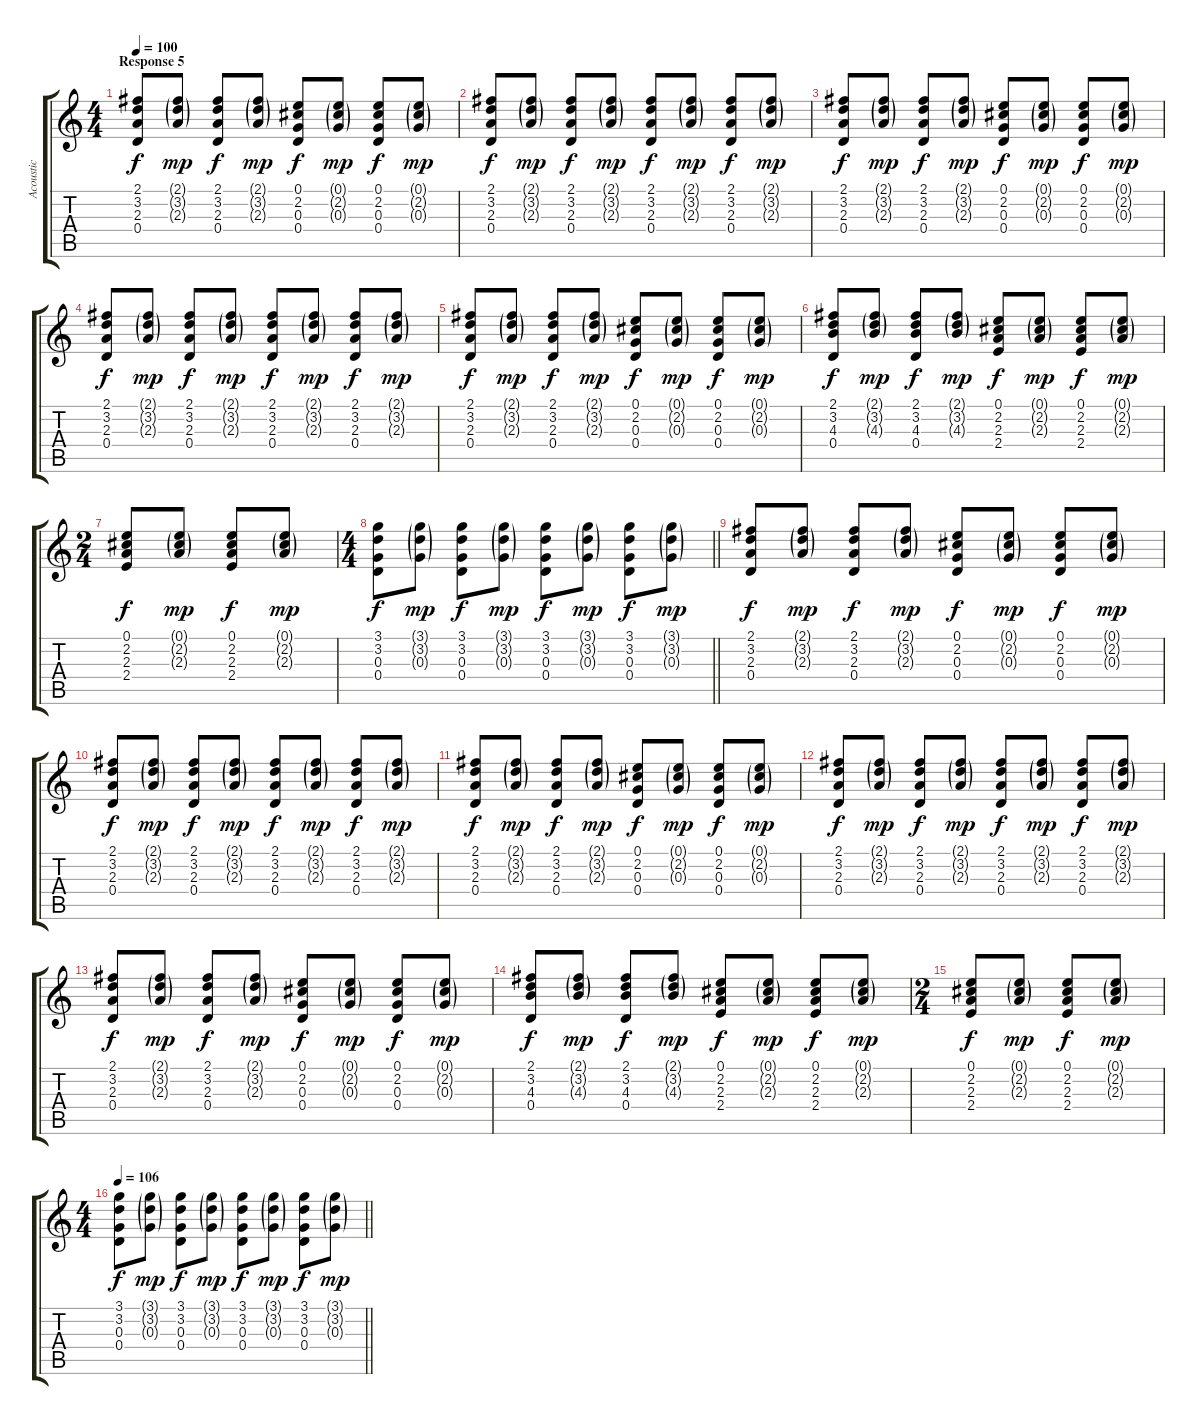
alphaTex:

\track ("Acoustic" "Acoustic") {instrument acousticguitarsteel}
\staff {score tabs}
\tuning (E4 B3 G3 D3 A2 E2) {hide}
\ts (4 4)
\section ("" "Response 5")
\tempo 100
\clef g2
\ks c
(2.1 3.2 2.3 0.4).8{dy f} (2.1{g} 3.2{g} 2.3{g}).8{dy mp} (2.1 3.2 2.3 0.4).8{dy f} (2.1{g} 3.2{g} 2.3{g}).8{dy mp} (0.1 2.2 0.3 0.4).8{dy f} (0.1{g} 2.2{g} 0.3{g}).8{dy mp} (0.1 2.2 0.3 0.4).8{dy f} (0.1{g} 2.2{g} 0.3{g}).8{dy mp} |
(2.1 3.2 2.3 0.4).8{dy f} (2.1{g} 3.2{g} 2.3{g}).8{dy mp} (2.1 3.2 2.3 0.4).8{dy f} (2.1{g} 3.2{g} 2.3{g}).8{dy mp} (2.1 3.2 2.3 0.4).8{dy f} (2.1{g} 3.2{g} 2.3{g}).8{dy mp} (2.1 3.2 2.3 0.4).8{dy f} (2.1{g} 3.2{g} 2.3{g}).8{dy mp} |
(2.1 3.2 2.3 0.4).8{dy f} (2.1{g} 3.2{g} 2.3{g}).8{dy mp} (2.1 3.2 2.3 0.4).8{dy f} (2.1{g} 3.2{g} 2.3{g}).8{dy mp} (0.1 2.2 0.3 0.4).8{dy f} (0.1{g} 2.2{g} 0.3{g}).8{dy mp} (0.1 2.2 0.3 0.4).8{dy f} (0.1{g} 2.2{g} 0.3{g}).8{dy mp} |
(2.1 3.2 2.3 0.4).8{dy f} (2.1{g} 3.2{g} 2.3{g}).8{dy mp} (2.1 3.2 2.3 0.4).8{dy f} (2.1{g} 3.2{g} 2.3{g}).8{dy mp} (2.1 3.2 2.3 0.4).8{dy f} (2.1{g} 3.2{g} 2.3{g}).8{dy mp} (2.1 3.2 2.3 0.4).8{dy f} (2.1{g} 3.2{g} 2.3{g}).8{dy mp} |
(2.1 3.2 2.3 0.4).8{dy f} (2.1{g} 3.2{g} 2.3{g}).8{dy mp} (2.1 3.2 2.3 0.4).8{dy f} (2.1{g} 3.2{g} 2.3{g}).8{dy mp} (0.1 2.2 0.3 0.4).8{dy f} (0.1{g} 2.2{g} 0.3{g}).8{dy mp} (0.1 2.2 0.3 0.4).8{dy f} (0.1{g} 2.2{g} 0.3{g}).8{dy mp} |
(2.1 3.2 4.3 0.4).8{dy f} (2.1{g} 3.2{g} 4.3{g}).8{dy mp} (2.1 3.2 4.3 0.4).8{dy f} (2.1{g} 3.2{g} 4.3{g}).8{dy mp} (0.1 2.2 2.3 2.4).8{dy f} (0.1{g} 2.2{g} 2.3{g}).8{dy mp} (0.1 2.2 2.3 2.4).8{dy f} (0.1{g} 2.2{g} 2.3{g}).8{dy mp} |
\ts (2 4)
(0.1 2.2 2.3 2.4).8{dy f} (0.1{g} 2.2{g} 2.3{g}).8{dy mp} (0.1 2.2 2.3 2.4).8{dy f} (0.1{g} 2.2{g} 2.3{g}).8{dy mp} |
\ts (4 4)
\barLineRight lightlight
(3.1 3.2 0.3 0.4).8{dy f} (3.1{g} 3.2{g} 0.3{g}).8{dy mp} (3.1 3.2 0.3 0.4).8{dy f} (3.1{g} 3.2{g} 0.3{g}).8{dy mp} (3.1 3.2 0.3 0.4).8{dy f} (3.1{g} 3.2{g} 0.3{g}).8{dy mp} (3.1 3.2 0.3 0.4).8{dy f} (3.1{g} 3.2{g} 0.3{g}).8{dy mp} |
(2.1 3.2 2.3 0.4).8{dy f} (2.1{g} 3.2{g} 2.3{g}).8{dy mp} (2.1 3.2 2.3 0.4).8{dy f} (2.1{g} 3.2{g} 2.3{g}).8{dy mp} (0.1 2.2 0.3 0.4).8{dy f} (0.1{g} 2.2{g} 0.3{g}).8{dy mp} (0.1 2.2 0.3 0.4).8{dy f} (0.1{g} 2.2{g} 0.3{g}).8{dy mp} |
(2.1 3.2 2.3 0.4).8{dy f} (2.1{g} 3.2{g} 2.3{g}).8{dy mp} (2.1 3.2 2.3 0.4).8{dy f} (2.1{g} 3.2{g} 2.3{g}).8{dy mp} (2.1 3.2 2.3 0.4).8{dy f} (2.1{g} 3.2{g} 2.3{g}).8{dy mp} (2.1 3.2 2.3 0.4).8{dy f} (2.1{g} 3.2{g} 2.3{g}).8{dy mp} |
(2.1 3.2 2.3 0.4).8{dy f} (2.1{g} 3.2{g} 2.3{g}).8{dy mp} (2.1 3.2 2.3 0.4).8{dy f} (2.1{g} 3.2{g} 2.3{g}).8{dy mp} (0.1 2.2 0.3 0.4).8{dy f} (0.1{g} 2.2{g} 0.3{g}).8{dy mp} (0.1 2.2 0.3 0.4).8{dy f} (0.1{g} 2.2{g} 0.3{g}).8{dy mp} |
(2.1 3.2 2.3 0.4).8{dy f} (2.1{g} 3.2{g} 2.3{g}).8{dy mp} (2.1 3.2 2.3 0.4).8{dy f} (2.1{g} 3.2{g} 2.3{g}).8{dy mp} (2.1 3.2 2.3 0.4).8{dy f} (2.1{g} 3.2{g} 2.3{g}).8{dy mp} (2.1 3.2 2.3 0.4).8{dy f} (2.1{g} 3.2{g} 2.3{g}).8{dy mp} |
(2.1 3.2 2.3 0.4).8{dy f} (2.1{g} 3.2{g} 2.3{g}).8{dy mp} (2.1 3.2 2.3 0.4).8{dy f} (2.1{g} 3.2{g} 2.3{g}).8{dy mp} (0.1 2.2 0.3 0.4).8{dy f} (0.1{g} 2.2{g} 0.3{g}).8{dy mp} (0.1 2.2 0.3 0.4).8{dy f} (0.1{g} 2.2{g} 0.3{g}).8{dy mp} |
(2.1 3.2 4.3 0.4).8{dy f} (2.1{g} 3.2{g} 4.3{g}).8{dy mp} (2.1 3.2 4.3 0.4).8{dy f} (2.1{g} 3.2{g} 4.3{g}).8{dy mp} (0.1 2.2 2.3 2.4).8{dy f} (0.1{g} 2.2{g} 2.3{g}).8{dy mp} (0.1 2.2 2.3 2.4).8{dy f} (0.1{g} 2.2{g} 2.3{g}).8{dy mp} |
\ts (2 4)
(0.1 2.2 2.3 2.4).8{dy f} (0.1{g} 2.2{g} 2.3{g}).8{dy mp} (0.1 2.2 2.3 2.4).8{dy f} (0.1{g} 2.2{g} 2.3{g}).8{dy mp} |
\ts (4 4)
\tempo 106
\barLineRight lightlight
(3.1 3.2 0.3 0.4).8{dy f} (3.1{g} 3.2{g} 0.3{g}).8{dy mp} (3.1 3.2 0.3 0.4).8{dy f} (3.1{g} 3.2{g} 0.3{g}).8{dy mp} (3.1 3.2 0.3 0.4).8{dy f} (3.1{g} 3.2{g} 0.3{g}).8{dy mp} (3.1 3.2 0.3 0.4).8{dy f} (3.1{g} 3.2{g} 0.3{g}).8{dy mp}
